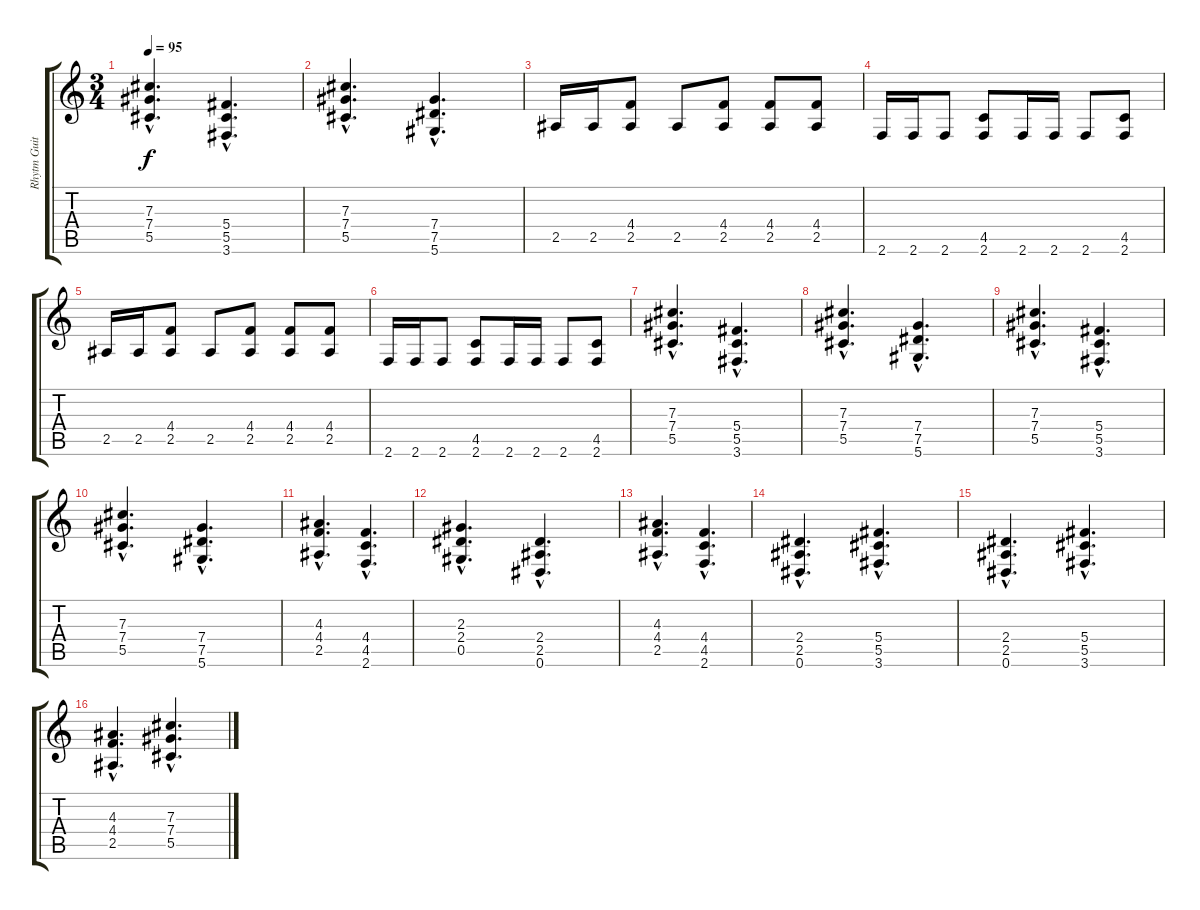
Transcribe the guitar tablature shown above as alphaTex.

\track ("Rhytm Guitar" "Rhytm Guit") {instrument distortionguitar}
\staff {score tabs}
\tuning (Eb4 Bb3 Gb3 Db3 Ab2 Eb2) {hide}
\ts (3 4)
\tempo 95
\clef g2
\ks c
(7.3{hac} 7.4{hac} 5.5{hac}).4{d dy f} (5.4{hac} 5.5{hac} 3.6{hac}).4{d} |
(7.3{hac} 7.4{hac} 5.5{hac}).4{d} (7.4{hac} 7.5{hac} 5.6{hac}).4{d} |
2.5.16 2.5.16 (4.4 2.5).8 2.5.8 (4.4 2.5).8 (4.4 2.5).8 (4.4 2.5).8 |
2.6.16 2.6.16 2.6.8 (4.5 2.6).8 2.6.16 2.6.16 2.6.8 (4.5 2.6).8 |
2.5.16 2.5.16 (4.4 2.5).8 2.5.8 (4.4 2.5).8 (4.4 2.5).8 (4.4 2.5).8 |
2.6.16 2.6.16 2.6.8 (4.5 2.6).8 2.6.16 2.6.16 2.6.8 (4.5 2.6).8 |
(7.3{hac} 7.4{hac} 5.5{hac}).4{d} (5.4{hac} 5.5{hac} 3.6{hac}).4{d} |
(7.3{hac} 7.4{hac} 5.5{hac}).4{d} (7.4{hac} 7.5{hac} 5.6{hac}).4{d} |
(7.3{hac} 7.4{hac} 5.5{hac}).4{d} (5.4{hac} 5.5{hac} 3.6{hac}).4{d} |
(7.3{hac} 7.4{hac} 5.5{hac}).4{d} (7.4{hac} 7.5{hac} 5.6{hac}).4{d} |
(4.3{hac} 4.4{hac} 2.5{hac}).4{d} (4.4{hac} 4.5{hac} 2.6{hac}).4{d} |
(2.3{hac} 2.4{hac} 0.5{hac}).4{d} (2.4{hac} 2.5{hac} 0.6{hac}).4{d} |
(4.3{hac} 4.4{hac} 2.5{hac}).4{d} (4.4{hac} 4.5{hac} 2.6{hac}).4{d} |
(2.4{hac} 2.5{hac} 0.6{hac}).4{d} (5.4{hac} 5.5{hac} 3.6{hac}).4{d} |
(2.4{hac} 2.5{hac} 0.6{hac}).4{d} (5.4{hac} 5.5{hac} 3.6{hac}).4{d} |
(4.3{hac} 4.4{hac} 2.5{hac}).4{d} (7.3{hac} 7.4{hac} 5.5{hac}).4{d}
